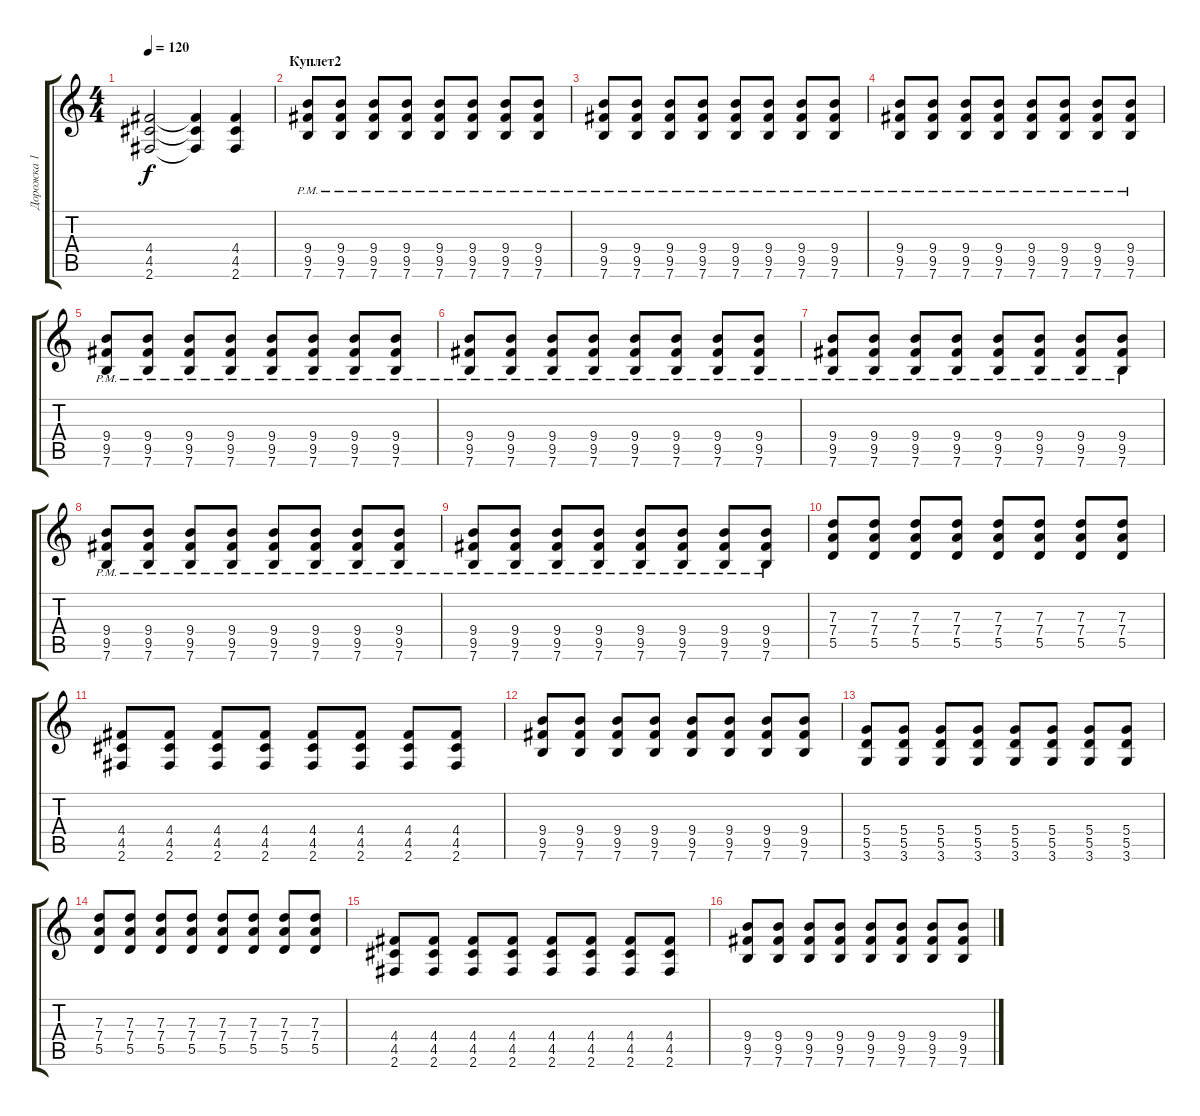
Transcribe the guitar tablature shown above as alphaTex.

\track ("Дорожка 1" "Дорожка 1") {instrument distortionguitar}
\staff {score tabs}
\tuning (E4 B3 G3 D3 A2 E2) {hide}
\ts (4 4)
\tempo 120
\clef g2
\ks c
(4.4{t} 4.5{t} 2.6{t}).2{dy f} (4.4{t} 4.5{t} 2.6{t}).4 (4.4 4.5 2.6).4 |
\section ("" "Куплет2")
(9.4{pm} 9.5{pm} 7.6{pm}).8 (9.4{pm} 9.5{pm} 7.6{pm}).8 (9.4{pm} 9.5{pm} 7.6{pm}).8 (9.4{pm} 9.5{pm} 7.6{pm}).8 (9.4{pm} 9.5{pm} 7.6{pm}).8 (9.4{pm} 9.5{pm} 7.6{pm}).8 (9.4{pm} 9.5{pm} 7.6{pm}).8 (9.4{pm} 9.5{pm} 7.6{pm}).8 |
(9.4{pm} 9.5{pm} 7.6{pm}).8 (9.4{pm} 9.5{pm} 7.6{pm}).8 (9.4{pm} 9.5{pm} 7.6{pm}).8 (9.4{pm} 9.5{pm} 7.6{pm}).8 (9.4{pm} 9.5{pm} 7.6{pm}).8 (9.4{pm} 9.5{pm} 7.6{pm}).8 (9.4{pm} 9.5{pm} 7.6{pm}).8 (9.4{pm} 9.5{pm} 7.6{pm}).8 |
(9.4{pm} 9.5{pm} 7.6{pm}).8 (9.4{pm} 9.5{pm} 7.6{pm}).8 (9.4{pm} 9.5{pm} 7.6{pm}).8 (9.4{pm} 9.5{pm} 7.6{pm}).8 (9.4{pm} 9.5{pm} 7.6{pm}).8 (9.4{pm} 9.5{pm} 7.6{pm}).8 (9.4{pm} 9.5{pm} 7.6{pm}).8 (9.4{pm} 9.5{pm} 7.6{pm}).8 |
(9.4{pm} 9.5{pm} 7.6{pm}).8 (9.4{pm} 9.5{pm} 7.6{pm}).8 (9.4{pm} 9.5{pm} 7.6{pm}).8 (9.4{pm} 9.5{pm} 7.6{pm}).8 (9.4{pm} 9.5{pm} 7.6{pm}).8 (9.4{pm} 9.5{pm} 7.6{pm}).8 (9.4{pm} 9.5{pm} 7.6{pm}).8 (9.4{pm} 9.5{pm} 7.6{pm}).8 |
(9.4{pm} 9.5{pm} 7.6{pm}).8 (9.4{pm} 9.5{pm} 7.6{pm}).8 (9.4{pm} 9.5{pm} 7.6{pm}).8 (9.4{pm} 9.5{pm} 7.6{pm}).8 (9.4{pm} 9.5{pm} 7.6{pm}).8 (9.4{pm} 9.5{pm} 7.6{pm}).8 (9.4{pm} 9.5{pm} 7.6{pm}).8 (9.4{pm} 9.5{pm} 7.6{pm}).8 |
(9.4{pm} 9.5{pm} 7.6{pm}).8 (9.4{pm} 9.5{pm} 7.6{pm}).8 (9.4{pm} 9.5{pm} 7.6{pm}).8 (9.4{pm} 9.5{pm} 7.6{pm}).8 (9.4{pm} 9.5{pm} 7.6{pm}).8 (9.4{pm} 9.5{pm} 7.6{pm}).8 (9.4{pm} 9.5{pm} 7.6{pm}).8 (9.4{pm} 9.5{pm} 7.6{pm}).8 |
(9.4{pm} 9.5{pm} 7.6{pm}).8 (9.4{pm} 9.5{pm} 7.6{pm}).8 (9.4{pm} 9.5{pm} 7.6{pm}).8 (9.4{pm} 9.5{pm} 7.6{pm}).8 (9.4{pm} 9.5{pm} 7.6{pm}).8 (9.4{pm} 9.5{pm} 7.6{pm}).8 (9.4{pm} 9.5{pm} 7.6{pm}).8 (9.4{pm} 9.5{pm} 7.6{pm}).8 |
(9.4{pm} 9.5{pm} 7.6{pm}).8 (9.4{pm} 9.5{pm} 7.6{pm}).8 (9.4{pm} 9.5{pm} 7.6{pm}).8 (9.4{pm} 9.5{pm} 7.6{pm}).8 (9.4{pm} 9.5{pm} 7.6{pm}).8 (9.4{pm} 9.5{pm} 7.6{pm}).8 (9.4{pm} 9.5{pm} 7.6{pm}).8 (9.4{pm} 9.5{pm} 7.6{pm}).8 |
(7.3 7.4 5.5).8 (7.3 7.4 5.5).8 (7.3 7.4 5.5).8 (7.3 7.4 5.5).8 (7.3 7.4 5.5).8 (7.3 7.4 5.5).8 (7.3 7.4 5.5).8 (7.3 7.4 5.5).8 |
(4.4 4.5 2.6).8 (4.4 4.5 2.6).8 (4.4 4.5 2.6).8 (4.4 4.5 2.6).8 (4.4 4.5 2.6).8 (4.4 4.5 2.6).8 (4.4 4.5 2.6).8 (4.4 4.5 2.6).8 |
(9.4 9.5 7.6).8 (9.4 9.5 7.6).8 (9.4 9.5 7.6).8 (9.4 9.5 7.6).8 (9.4 9.5 7.6).8 (9.4 9.5 7.6).8 (9.4 9.5 7.6).8 (9.4 9.5 7.6).8 |
(5.4 5.5 3.6).8 (5.4 5.5 3.6).8 (5.4 5.5 3.6).8 (5.4 5.5 3.6).8 (5.4 5.5 3.6).8 (5.4 5.5 3.6).8 (5.4 5.5 3.6).8 (5.4 5.5 3.6).8 |
(7.3 7.4 5.5).8 (7.3 7.4 5.5).8 (7.3 7.4 5.5).8 (7.3 7.4 5.5).8 (7.3 7.4 5.5).8 (7.3 7.4 5.5).8 (7.3 7.4 5.5).8 (7.3 7.4 5.5).8 |
(4.4 4.5 2.6).8 (4.4 4.5 2.6).8 (4.4 4.5 2.6).8 (4.4 4.5 2.6).8 (4.4 4.5 2.6).8 (4.4 4.5 2.6).8 (4.4 4.5 2.6).8 (4.4 4.5 2.6).8 |
(9.4 9.5 7.6).8 (9.4 9.5 7.6).8 (9.4 9.5 7.6).8 (9.4 9.5 7.6).8 (9.4 9.5 7.6).8 (9.4 9.5 7.6).8 (9.4 9.5 7.6).8 (9.4 9.5 7.6).8
